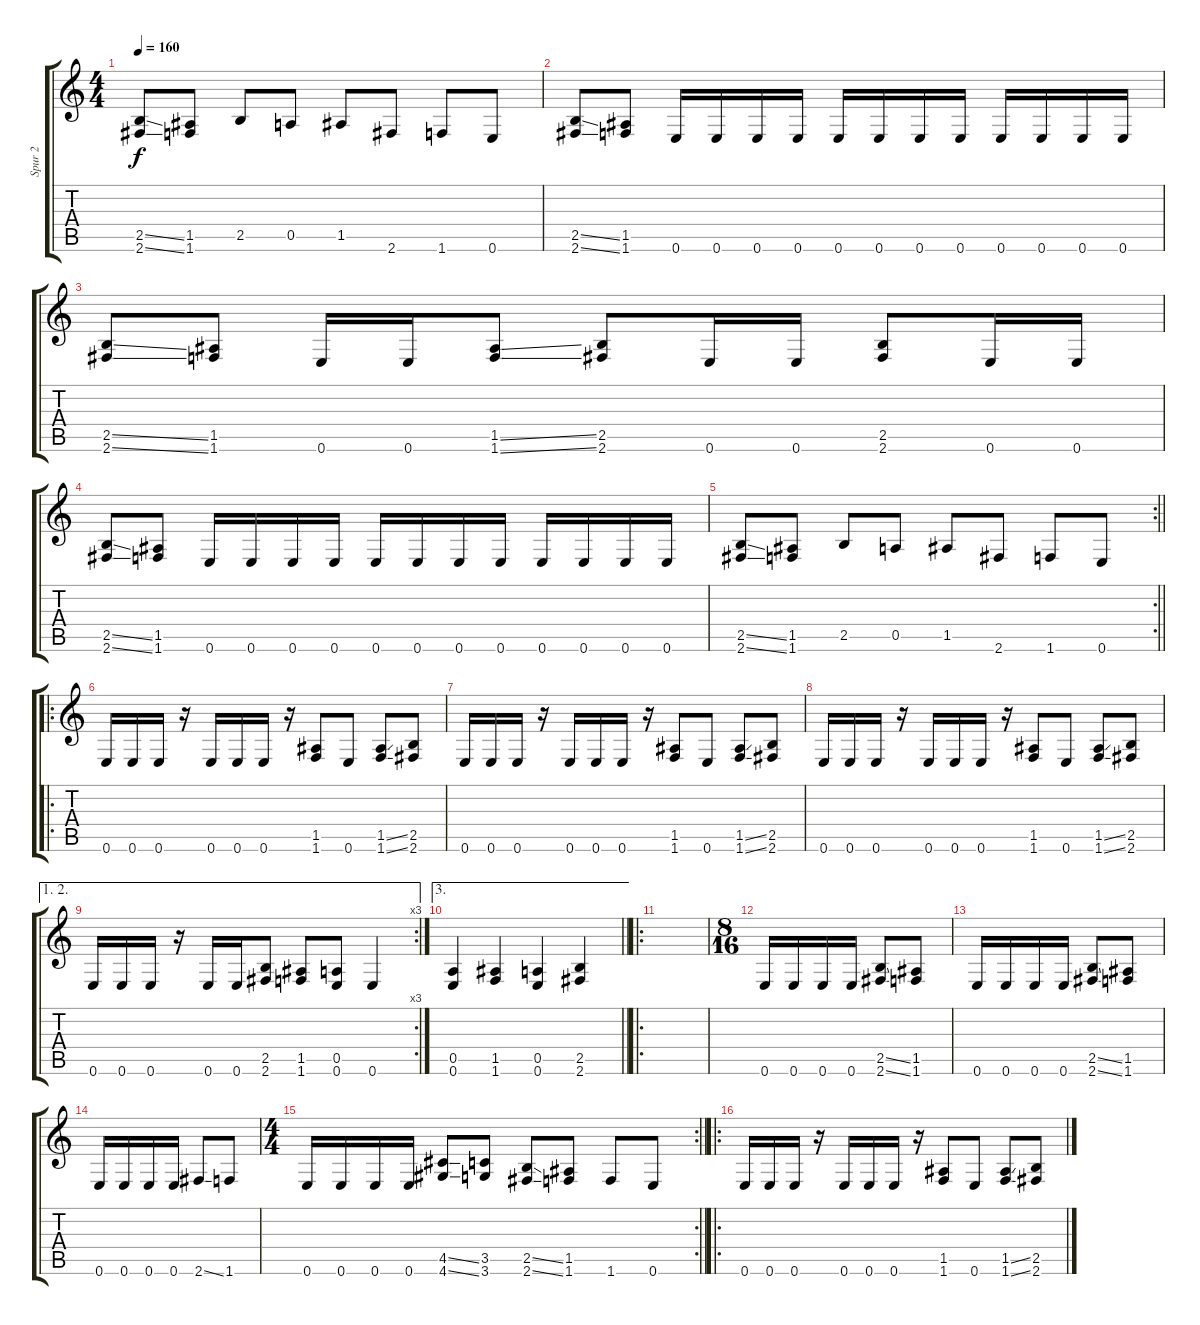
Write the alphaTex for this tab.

\track ("Spur 2" "Spur 2") {instrument overdrivenguitar}
\staff {score tabs}
\tuning (E4 B3 G3 D3 A2 E2) {hide}
\ts (4 4)
\tempo 160
\clef g2
\ks c
(2.5{ss} 2.6{ss}).8{dy f} (1.5 1.6).8 2.5.8 0.5.8 1.5.8 2.6.8 1.6.8 0.6.8 |
(2.5{ss} 2.6{ss}).8 (1.5 1.6).8 0.6.16 0.6.16 0.6.16 0.6.16 0.6.16 0.6.16 0.6.16 0.6.16 0.6.16 0.6.16 0.6.16 0.6.16 |
(2.5{ss} 2.6{ss}).8 (1.5 1.6).8 0.6.16 0.6.16 (1.5{ss} 1.6{ss}).8 (2.5 2.6).8 0.6.16 0.6.16 (2.5 2.6).8 0.6.16 0.6.16 |
(2.5{ss} 2.6{ss}).8 (1.5 1.6).8 0.6.16 0.6.16 0.6.16 0.6.16 0.6.16 0.6.16 0.6.16 0.6.16 0.6.16 0.6.16 0.6.16 0.6.16 |
\rc 2
\barLineRight lightlight
(2.5{ss} 2.6{ss}).8 (1.5 1.6).8 2.5.8 0.5.8 1.5.8 2.6.8 1.6.8 0.6.8 |
\ro
0.6.16 0.6.16 0.6.16 r.16 0.6.16 0.6.16 0.6.16 r.16 (1.5 1.6).8 0.6.8 (1.5{ss} 1.6{ss}).8 (2.5 2.6).8 |
0.6.16 0.6.16 0.6.16 r.16 0.6.16 0.6.16 0.6.16 r.16 (1.5 1.6).8 0.6.8 (1.5{ss} 1.6{ss}).8 (2.5 2.6).8 |
0.6.16 0.6.16 0.6.16 r.16 0.6.16 0.6.16 0.6.16 r.16 (1.5 1.6).8 0.6.8 (1.5{ss} 1.6{ss}).8 (2.5 2.6).8 |
\ae (1 2)
\rc 3
0.6.16 0.6.16 0.6.16 r.16 0.6.16 0.6.16 (2.5 2.6).8 (1.5 1.6).8 (0.5 0.6).8 0.6.4 |
\ae 3
\barLineRight lightlight
(0.5 0.6).4 (1.5 1.6).4 (0.5 0.6).4 (2.5 2.6).4 |
\ro
|
\ts (8 16)
0.6.16 0.6.16 0.6.16 0.6.16 (2.5{ss} 2.6{ss}).8 (1.5 1.6).8 |
0.6.16 0.6.16 0.6.16 0.6.16 (2.5{ss} 2.6{ss}).8 (1.5 1.6).8 |
0.6.16 0.6.16 0.6.16 0.6.16 2.6{ss}.8 1.6.8 |
\rc 2
\ts (4 4)
\barLineRight lightlight
0.6.16 0.6.16 0.6.16 0.6.16 (4.5{ss} 4.6{ss}).8 (3.5 3.6).8 (2.5{ss} 2.6{ss}).8 (1.5 1.6).8 1.6.8 0.6.8 |
\ro
0.6.16 0.6.16 0.6.16 r.16 0.6.16 0.6.16 0.6.16 r.16 (1.5 1.6).8 0.6.8 (1.5{ss} 1.6{ss}).8 (2.5 2.6).8
